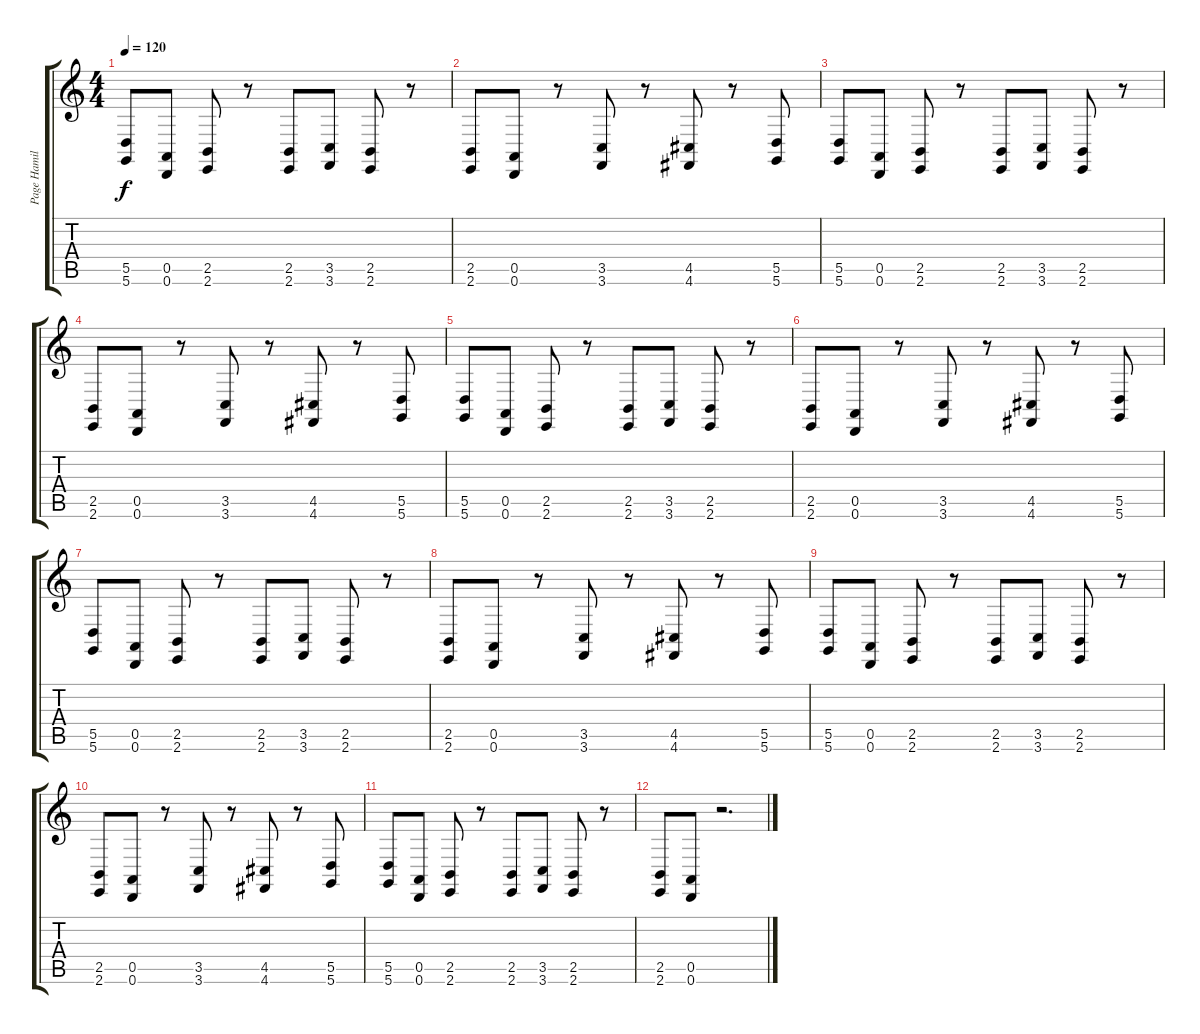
\track ("Page Hamilton" "Page Hamil") {instrument lead3calliope}
\staff {score tabs}
\tuning (E4 B3 G3 D3 A2 D2) {hide}
\ts (4 4)
\tempo 120
\clef g2
\ks c
(5.5 5.6).8{dy f} (0.5 0.6).8 (2.5 2.6).8 r.8 (2.5 2.6).8 (3.5 3.6).8 (2.5 2.6).8 r.8 |
(2.5 2.6).8 (0.5 0.6).8 r.8 (3.5 3.6).8 r.8 (4.5 4.6).8 r.8 (5.5 5.6).8 |
(5.5 5.6).8 (0.5 0.6).8 (2.5 2.6).8 r.8 (2.5 2.6).8 (3.5 3.6).8 (2.5 2.6).8 r.8 |
(2.5 2.6).8 (0.5 0.6).8 r.8 (3.5 3.6).8 r.8 (4.5 4.6).8 r.8 (5.5 5.6).8 |
(5.5 5.6).8 (0.5 0.6).8 (2.5 2.6).8 r.8 (2.5 2.6).8 (3.5 3.6).8 (2.5 2.6).8 r.8 |
(2.5 2.6).8 (0.5 0.6).8 r.8 (3.5 3.6).8 r.8 (4.5 4.6).8 r.8 (5.5 5.6).8 |
(5.5 5.6).8 (0.5 0.6).8 (2.5 2.6).8 r.8 (2.5 2.6).8 (3.5 3.6).8 (2.5 2.6).8 r.8 |
(2.5 2.6).8 (0.5 0.6).8 r.8 (3.5 3.6).8 r.8 (4.5 4.6).8 r.8 (5.5 5.6).8{volume 13} |
(5.5 5.6).8 (0.5 0.6).8 (2.5 2.6).8 r.8 (2.5 2.6).8 (3.5 3.6).8 (2.5 2.6).8 r.8 |
(2.5 2.6).8 (0.5 0.6).8 r.8 (3.5 3.6).8 r.8 (4.5 4.6).8 r.8 (5.5 5.6).8 |
(5.5 5.6).8 (0.5 0.6).8 (2.5 2.6).8 r.8 (2.5 2.6).8 (3.5 3.6).8 (2.5 2.6).8 r.8 |
(2.5 2.6).8 (0.5 0.6).8 r.2{d}
